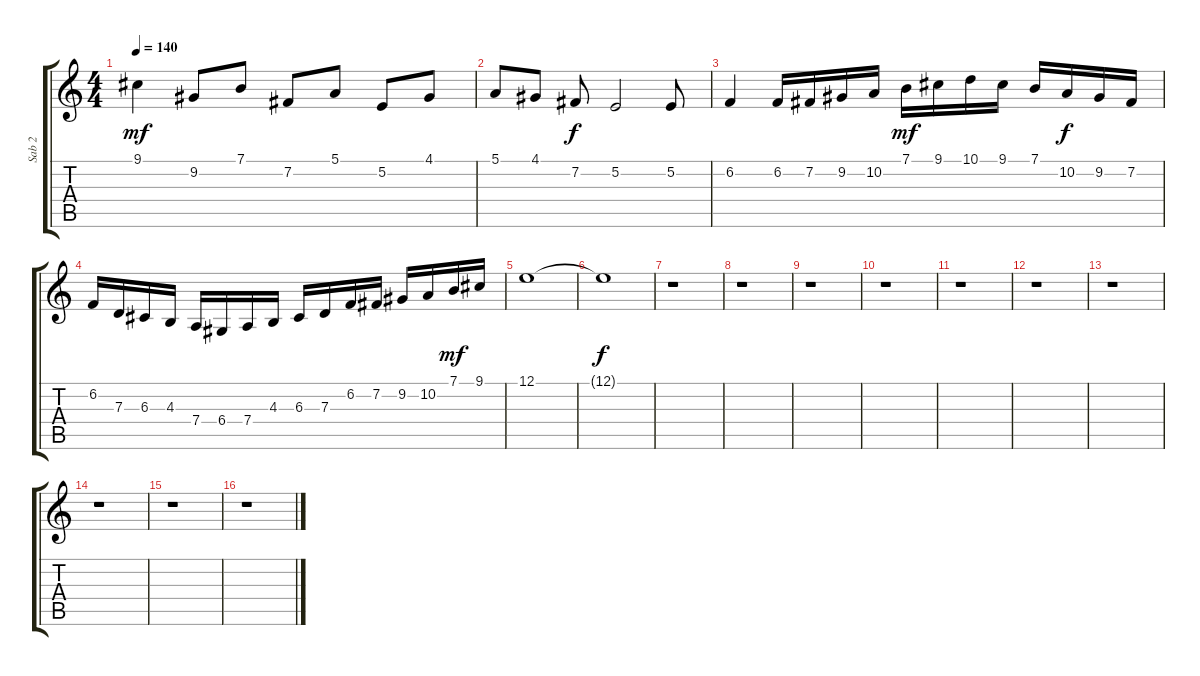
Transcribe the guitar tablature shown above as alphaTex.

\track ("Sab 2" "Sab 2") {instrument stringensemble1}
\staff {score tabs}
\tuning (E4 B3 G3 D3 A2 E2) {hide}
\ts (4 4)
\tempo 140
\clef g2
\ks c
9.1.4{dy mf} 9.2.8 7.1.8 7.2.8 5.1.8 5.2.8 4.1.8 |
5.1.8 4.1.8 7.2.8{dy f} 5.2.2 5.2.8 |
6.2.4 6.2.16 7.2.16 9.2.16 10.2.16 7.1.16{dy mf} 9.1.16 10.1.16 9.1.16 7.1.16 10.2.16{dy f} 9.2.16 7.2.16 |
6.2.16 7.3.16 6.3.16 4.3.16 7.4.16 6.4.16 7.4.16 4.3.16 6.3.16 7.3.16 6.2.16 7.2.16 9.2.16 10.2.16 7.1.16{dy mf} 9.1.16 |
12.1.1 |
12.1{t}.1{dy f} |
r.1 |
r.1 |
r.1 |
r.1 |
r.1 |
r.1 |
r.1 |
r.1 |
r.1 |
r.1
